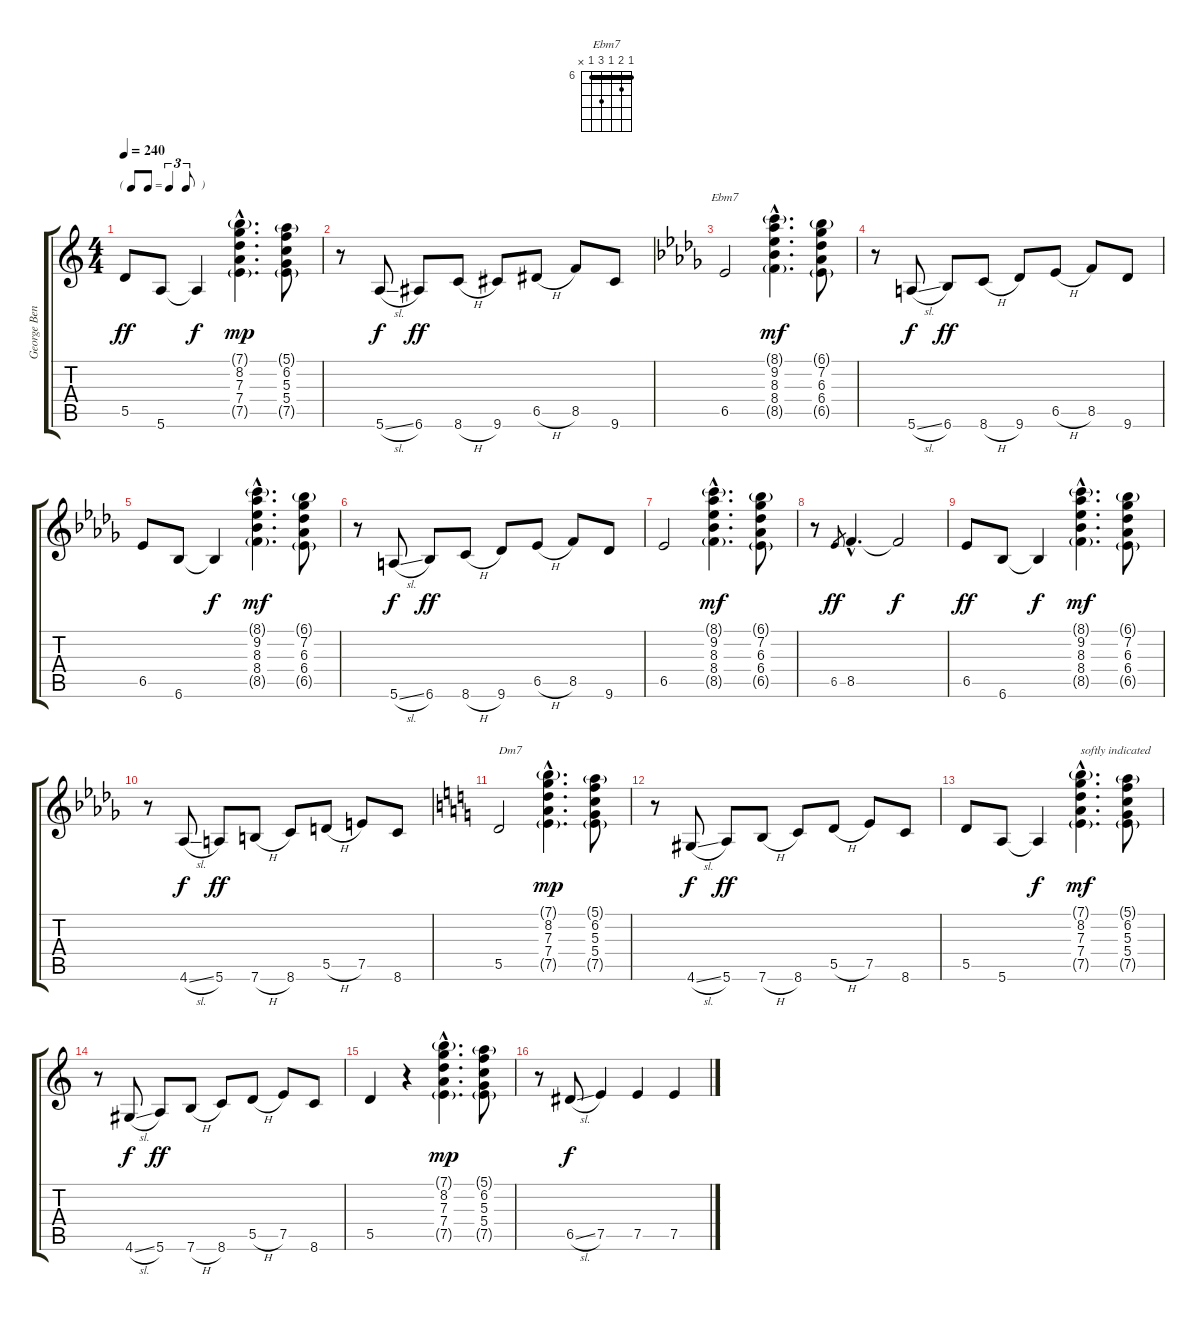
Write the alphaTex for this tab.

\track ("George Benson" "George Ben") {instrument electricguitarjazz}
\staff {score tabs}
\tuning (E4 B3 G3 D3 A2 E2) {hide}
\chord ("Ebm7" 6 7 6 8 6 x) {firstfret 6 barre 6}
\ts (4 4)
\tf triplet8th
\tempo 240
\clef g2
\ks c
5.5.8{dy ff} 5.6.8 5.6{t}.4{dy f} (7.1{g hac} 8.2{hac} 7.3{hac} 7.4{hac} 7.5{g hac}).4{d dy mp} (5.1{g} 6.2 5.3 5.4 7.5{g}).8 |
r.8 5.6{sl}.8{dy f} 6.6.8{dy ff} 8.6{h}.8 9.6.8 6.5{h}.8 8.5.8 9.6.8 |
\ks db
6.5.2{ch "Ebm7"} (8.1{g hac} 9.2{hac} 8.3{hac} 8.4{hac} 8.5{g hac}).4{d dy mf} (6.1{g} 7.2 6.3 6.4 6.5{g}).8 |
r.8 5.6{sl}.8{dy f} 6.6.8{dy ff} 8.6{h}.8 9.6.8 6.5{h}.8 8.5.8 9.6.8 |
6.5.8 6.6.8 6.6{t}.4{dy f} (8.1{g hac} 9.2{hac} 8.3{hac} 8.4{hac} 8.5{g hac}).4{d dy mf} (6.1{g} 7.2 6.3 6.4 6.5{g}).8 |
r.8 5.6{sl}.8{dy f} 6.6.8{dy ff} 8.6{h}.8 9.6.8 6.5{h}.8 8.5.8 9.6.8 |
6.5.2 (8.1{g hac} 9.2{hac} 8.3{hac} 8.4{hac} 8.5{g hac}).4{d dy mf} (6.1{g} 7.2 6.3 6.4 6.5{g}).8 |
r.8 6.5.8{gr dy ff} 8.5{hac}.4{d} 8.5{t}.2{dy f} |
6.5.8{dy ff} 6.6.8 6.6{t}.4{dy f} (8.1{g hac} 9.2{hac} 8.3{hac} 8.4{hac} 8.5{g hac}).4{d dy mf} (6.1{g} 7.2 6.3 6.4 6.5{g}).8 |
r.8 4.6{sl}.8{dy f} 5.6.8{dy ff} 7.6{h}.8 8.6.8 5.5{h}.8 7.5.8 8.6.8 |
\ks c
5.5.2{txt "Dm7"} (7.1{g hac} 8.2{hac} 7.3{hac} 7.4{hac} 7.5{g hac}).4{d dy mp} (5.1{g} 6.2 5.3 5.4 7.5{g}).8 |
r.8 4.6{sl}.8{dy f} 5.6.8{dy ff} 7.6{h}.8 8.6.8 5.5{h}.8 7.5.8 8.6.8 |
5.5.8 5.6.8 5.6{t}.4{dy f} (7.1{g hac} 8.2{hac} 7.3{hac} 7.4{hac} 7.5{g hac}).4{d txt "softly indicated" dy mf} (5.1{g} 6.2 5.3 5.4 7.5{g}).8 |
r.8 4.6{sl}.8{dy f} 5.6.8{dy ff} 7.6{h}.8 8.6.8 5.5{h}.8 7.5.8 8.6.8 |
5.5.4 r.4 (7.1{g hac} 8.2{hac} 7.3{hac} 7.4{hac} 7.5{g hac}).4{d dy mp} (5.1{g} 6.2 5.3 5.4 7.5{g}).8 |
r.8 6.5{sl}.8{dy f} 7.5.4 7.5.4 7.5.4
